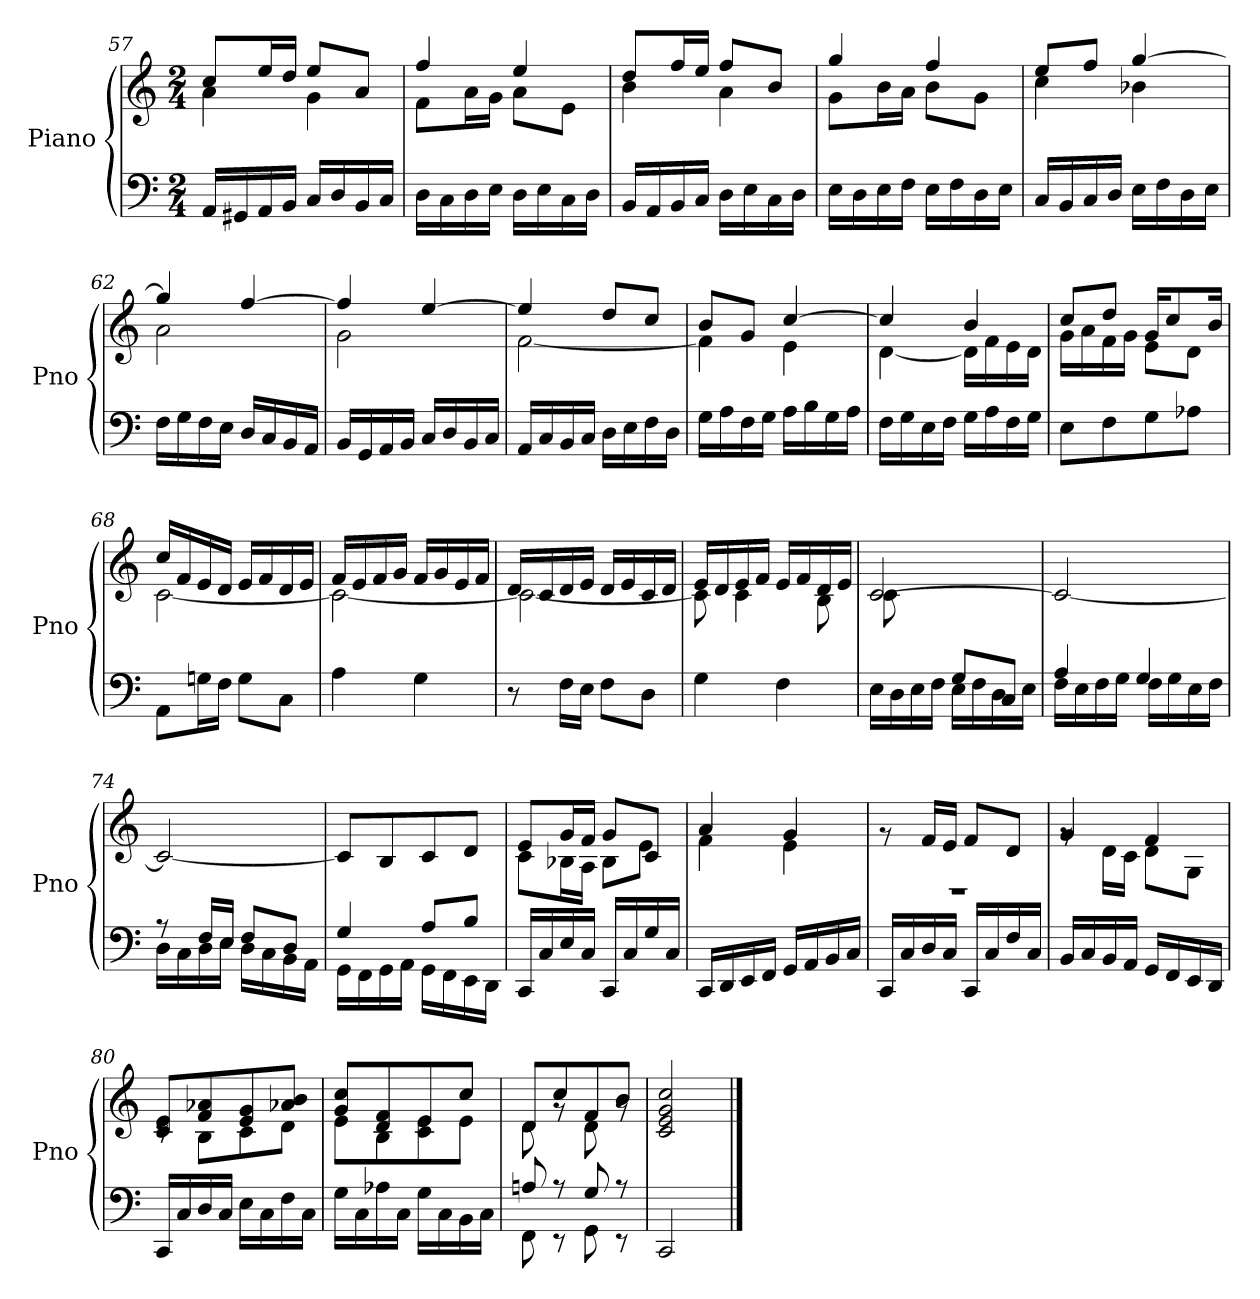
**kern	**kern
*part1	*part1
*staff2	*staff1
*I"Piano	*
*I'Pno	*
!!LO:LB:g=z
*clefF4	*clefG2
*k[]	*k[]
*M2/4	*M2/4
=57	=57
*	*^
16AA/LL	8cc/L	4a\
16GG#X/	.	.
16AA/	16ee/L	.
16BB/JJ	16dd/JJ	.
16C/LL	8ee/L	4g\
16D/	.	.
16BB/	8a/J	.
16C/JJ	.	.
=58	=58	=58
16D\LL	4ff/	8f\L
16C\	.	.
16D\	.	16a\L
16E\JJ	.	16g\JJ
16D\LL	4ee/	8a\L
16E\	.	.
16C\	.	8e\J
16D\JJ	.	.
=59	=59	=59
16BB/LL	8dd/L	4b\
16AA/	.	.
16BB/	16ff/L	.
16C/JJ	16ee/JJ	.
16D\LL	8ff/L	4a\
16E\	.	.
16C\	8b/J	.
16D\JJ	.	.
=60	=60	=60
16E\LL	4gg/	8g\L
16D\	.	.
16E\	.	16b\L
16F\JJ	.	16a\JJ
16E\LL	4ff/	8b\L
16F\	.	.
16D\	.	8g\J
16E\JJ	.	.
=61	=61	=61
16C/LL	8ee/L	4cc\
16BB/	.	.
16C/	8ff/J	.
16D/JJ	.	.
16E\LL	[4gg/	4b-X\
16F\	.	.
16D\	.	.
16E\JJ	.	.
=62	=62	=62
16F\LL	4gg/]	2a\
16G\	.	.
16F\	.	.
16E\JJ	.	.
16D/LL	[4ff/	.
16C/	.	.
16BB/	.	.
16AA/JJ	.	.
!!LO:PB:g=z	!!
=63	=63	=63
16BB/LL	4ff/]	2g\
16GG/	.	.
16AA/	.	.
16BB/JJ	.	.
16C/LL	[4ee/	.
16D/	.	.
16BB/	.	.
16C/JJ	.	.
=64	=64	=64
16AA/LL	4ee/]	[2f\
16C/	.	.
16BB/	.	.
16C/JJ	.	.
16D\LL	8dd/L	.
16E\	.	.
16F\	8cc/J	.
16D\JJ	.	.
=65	=65	=65
16G\LL	8b/L	4f\]
16A\	.	.
16F\	8g/J	.
16G\JJ	.	.
16A\LL	[4cc/	4e\
16B\	.	.
16G\	.	.
16A\JJ	.	.
=66	=66	=66
16F\LL	4cc/]	[4d\
16G\	.	.
16E\	.	.
16F\JJ	.	.
16G\LL	4b/	16d\LL]
16A\	.	16f\
16F\	.	16e\
16G\JJ	.	16d\JJ
=67	=67	=67
8E\L	8cc/L	16g\LL
.	.	16a\
8F\	8dd/J	16f\
.	.	16g\JJ
8G\	16g/KL	8e\L
.	8cc/	.
8A-Xi\J	.	8d\J
.	16b/Jk	.
=68	=68	=68
8AA\L	16cc/LL	[2c\
.	16f/	.
16Gn\L	16e/	.
16F\JJ	16d/JJ	.
8G\L	16e/LL	.
.	16f/	.
8C\J	16d/	.
.	16e/JJ	.
!!LO:LB:g=z	!!
=69	=69	=69
4A\	16f/LL	2c\_
.	16e/	.
.	16f/	.
.	16g/JJ	.
4G\	16f/LL	.
.	16g/	.
.	16e/	.
.	16f/JJ	.
=70	=70	=70
8r	16d/LL	2c\_
.	16c/	.
16F\LL	16d/	.
16E\JJ	16e/JJ	.
8F\L	16d/LL	.
.	16e/	.
8D\J	16c/	.
.	16d/JJ	.
=71	=71	=71
4G\	16e/LL	8c\]
.	16d/	.
.	16e/	4c\
.	16f/JJ	.
4F\	16e/LL	.
.	16f/	.
.	16d/	8B\
.	16e/JJ	.
=72	=72	=72
*^	*	*
8ryy	16E\LL	[2c/	8c\L
.	16D\	.	.
16G/L	16E\	.	4.ryy
16F/JJ	16F\JJ	.	.
8G/L	16E\LL	.	.
.	16F\	.	.
8C/J	16D\	.	.
.	16E\JJ	.	.
*	*	*v	*v
=73	=73	=73
4A/	16F\LL	2c/_
.	16E\	.
.	16F\	.
.	16G\JJ	.
4G/	16F\LL	.
.	16G\	.
.	16E\	.
.	16F\JJ	.
=74	=74	=74
8r	16D\LL	2c/_
.	16C\	.
16F/LL	16D\	.
16E/JJ	16E\JJ	.
8F/L	16D\LL	.
.	16C\	.
8D/J	16BB\	.
.	16AA\JJ	.
!!LO:LB:g=z
=75	=75	=75
4G/	16GG\LL	8c/L]
.	16FF\	.
.	16GG\	8B/
.	16AA\JJ	.
8A/L	16GG\LL	8c/
.	16FF\	.
8B/J	16EE\	8d/J
.	16DD\JJ	.
*v	*v	*
=76	=76
*	*^
16CC/LL	8e/L	8c\L
16C/	.	.
16E/	16g/L	16B-X\L
16C/JJ	16f/JJ	16A\JJ
16CC/LL	8g/L	8B-\L
16C/	.	.
16G/	8c/J	8e\J
16C/JJ	.	.
=77	=77	=77
16CC/LL	4a/	4f\
16DD/	.	.
16EE/	.	.
16FF/JJ	.	.
16GG/LL	4g/	4e\
16AA/	.	.
16BB/	.	.
16C/JJ	.	.
=78	=78	=78
16CC/LL	2rD	8rg
16C/	.	.
16D/	.	16f/LL
16C/JJ	.	16e/JJ
16CC/LL	.	8f/L
16C/	.	.
16F/	.	8d/J
16C/JJ	.	.
=79	=79	=79
16BB/LL	4g/	8rg
16C/	.	.
16BB/	.	16d\LL
16AA/JJ	.	16c\JJ
16GG/LL	4f/	8d\L
16FF/	.	.
16EE/	.	8G\J
16DD/JJ	.	.
!!LO:LB:g=z	!!
=80	=80	=80
16CC/LL	8c/ 8e/L	8rc
16C/	.	.
16D/	8f/ 8a-X/	8B\L
16C/JJ	.	.
16E\LL	8e/ 8g/	8c\
16C\	.	.
16F\	8a-X/ 8b/J	8d\J
16C\JJ	.	.
=81	=81	=81
16G\LL	8g/ 8cc/L	8e\L
16C\	.	.
16A-X\	8d/ 8f/	8B\
16C\JJ	.	.
16G\LL	8e/	8c\ 8e\
16C\	.	.
16BB\	8cc/J	8e\J
16C\JJ	.	.
=82	=82	=82
*^	*	*
8An/	8FF\	8d/L	8d\
8r	8r	8cc/	8rg
8G/	8GG\	8f/	8d\
8r	8r	8b/J	8rg
*v	*v	*	*
*	*v	*v
=83	=83
2CC/	2c/ 2e/ 2g/ 2cc/
==	==
*-	*-
